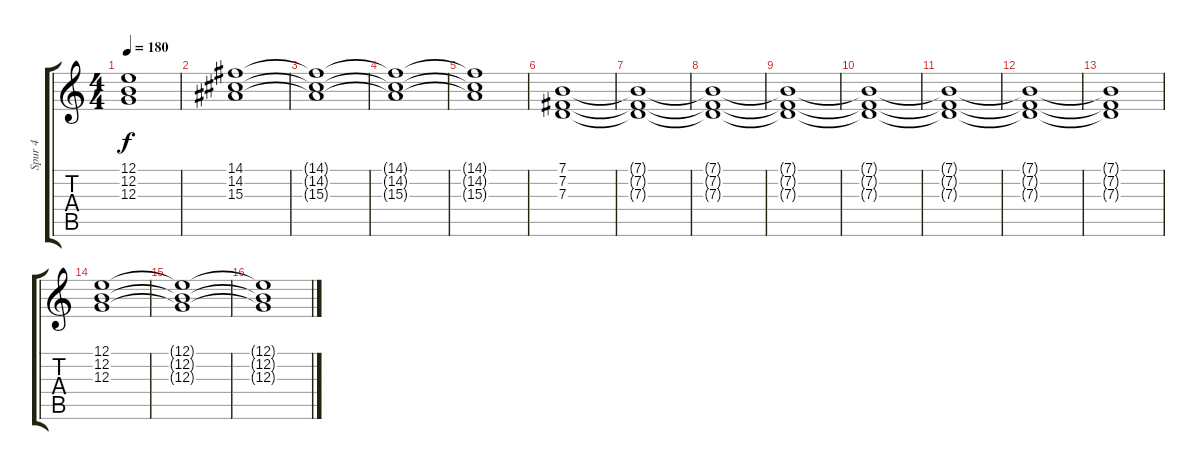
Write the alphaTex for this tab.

\track ("Spur 4" "Spur 4") {instrument synthstrings1}
\staff {score tabs}
\tuning (E4 B3 G3 D3 A2 E2) {hide}
\ts (4 4)
\tempo 180
\clef g2
\ks c
(12.1{t} 12.2{t} 12.3{t}).1{dy f} |
(14.1 14.2 15.3).1 |
(14.1{t} 14.2{t} 15.3{t}).1 |
(14.1{t} 14.2{t} 15.3{t}).1 |
(14.1{t} 14.2{t} 15.3{t}).1 |
(7.1 7.2 7.3).1 |
(7.1{t} 7.2{t} 7.3{t}).1 |
(7.1{t} 7.2{t} 7.3{t}).1 |
(7.1{t} 7.2{t} 7.3{t}).1 |
(7.1{t} 7.2{t} 7.3{t}).1 |
(7.1{t} 7.2{t} 7.3{t}).1 |
(7.1{t} 7.2{t} 7.3{t}).1 |
(7.1{t} 7.2{t} 7.3{t}).1 |
(12.1 12.2 12.3).1 |
(12.1{t} 12.2{t} 12.3{t}).1 |
(12.1{t} 12.2{t} 12.3{t}).1
